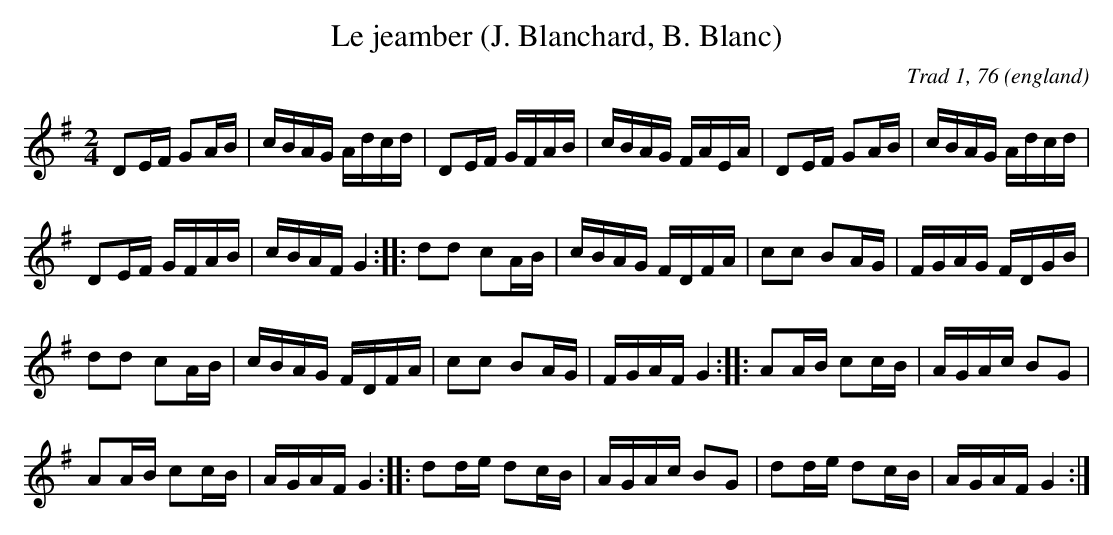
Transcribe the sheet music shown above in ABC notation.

X:1
T:Le jeamber (J. Blanchard, B. Blanc)
O:england
C:Trad 1, 76
M:2/4
L:1/16
K:G
D2EF G2AB|cBAG Adcd|D2EF GFAB|\
cBAG FAEA|D2EF G2AB|cBAG Adcd|
D2EF GFAB|cBAF G4:|\
|:d2d2 c2AB|cBAG FDFA|c2c2 B2AG|FGAG FDGB|
d2d2 c2AB|cBAG FDFA|c2c2 B2AG|FGAF G4:|\
|:A2AB c2cB|AGAc B2G2|
A2AB c2cB|AGAF G4:|\
|:d2de d2cB|AGAc B2G2|d2de d2cB|AGAF G4:|
